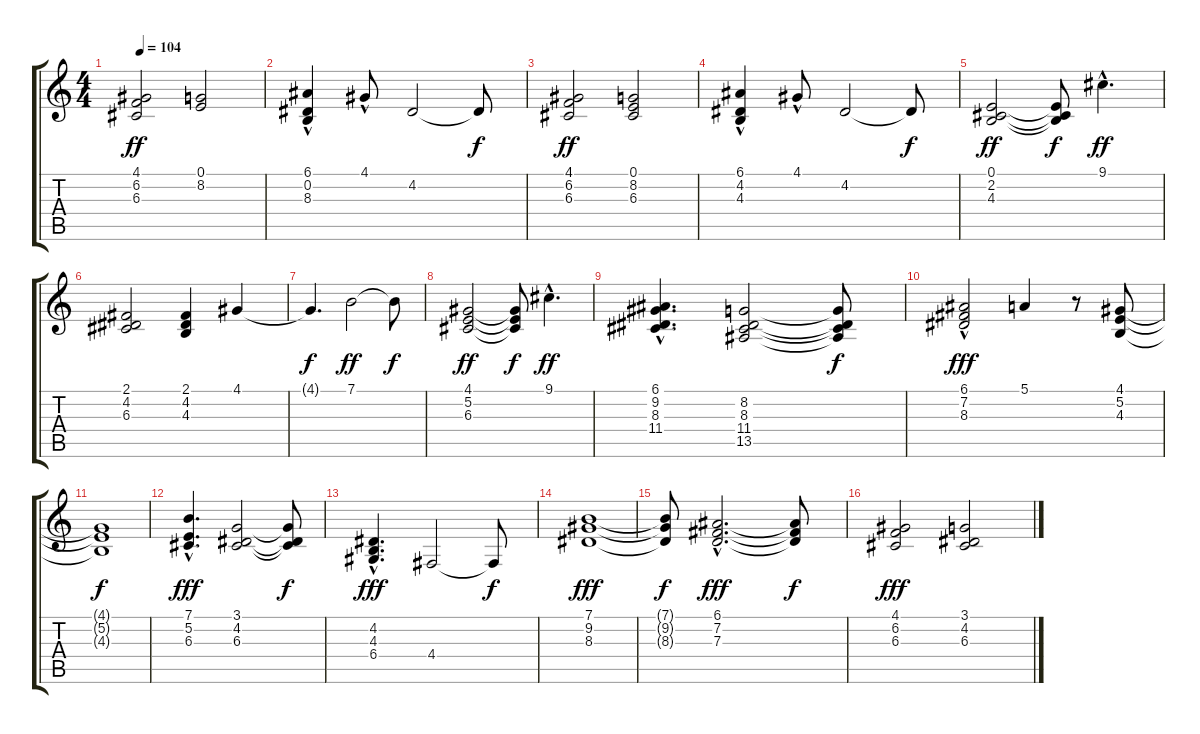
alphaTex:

\track "" {instrument electricpiano2}
\staff {score tabs}
\tuning (E4 B3 G3 D3 A2 E2) {hide}
\ts (4 4)
\tempo 104
\clef g2
\ks c
(4.1 6.2 6.3).2{dy ff} (0.1 8.2).2 |
(6.1 0.2 8.3{hac}).4 4.1{hac}.8 4.2.2 4.2{t}.8{dy f} |
(4.1 6.2 6.3).2{dy ff} (0.1 8.2 6.3).2 |
(6.1 4.2{hac} 4.3).4 4.1{hac}.8 4.2.2 4.2{t}.8{dy f} |
(0.1 2.2 4.3).2{dy ff} (0.1{t} 2.2{t} 4.3{t}).8{dy f} 9.1{hac}.4{d dy ff} |
(2.1 4.2 6.3).2 (2.1 4.2 4.3).4 4.1.4 |
4.1{t}.4{d dy f} 7.1.2{dy ff} 7.1{t}.8{dy f} |
(4.1 5.2 6.3).2{dy ff} (4.1{t} 5.2{t} 6.3{t}).8{dy f} 9.1{hac}.4{d dy ff} |
(6.1{hac} 9.2{hac} 8.3{hac} 11.4{hac}).4{d} (8.2 8.3 11.4 13.5).2 (8.2{t} 8.3{t} 11.4{t} 13.5{t}).8{dy f} |
(6.1 7.2{hac} 8.3{hac}).2{dy fff} 5.1.4 r.8 (4.1 5.2 4.3).8 |
(4.1{t} 5.2{t} 4.3{t}).1{dy f} |
(7.1{hac} 5.2{hac} 6.3{hac}).4{d dy fff} (3.1 4.2 6.3).2 (3.1{t} 4.2{t} 6.3{t}).8{dy f} |
(4.2 4.3 6.4{hac}).4{d dy fff} 4.4.2 4.4{t}.8{dy f} |
(7.1 9.2 8.3).1{dy fff} |
(7.1{t} 9.2{t} 8.3{t}).8{dy f} (6.1{hac} 7.2{hac} 7.3{hac}).2{d dy fff} (6.1{t} 7.2{t} 7.3{t}).8{dy f} |
(4.1 6.2 6.3).2{dy fff} (3.1 4.2 6.3).2
